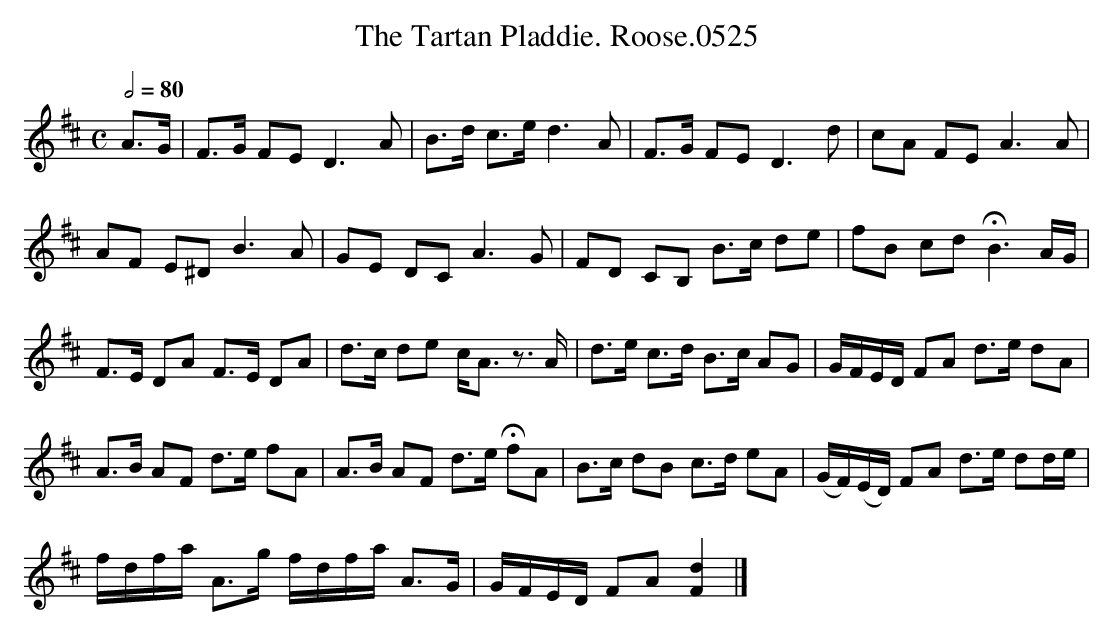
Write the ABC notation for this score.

X:1
T:Tartan Pladdie. Roose.0525, The
M:C
L:1/8
Q:1/2=80
K:D
A>G|F>G FED3A |B>d c>ed3A |F>G FED3d |cA FE A3A |
AF E^D B3A|GE DC A3G |FD CB, B>c de |fB cd !fermata!B3A/G/ |
F>E DA F>E DA |d>c de c<Az3/ A/ |d>e c>d B>c AG |G/F/E/D/ FA d>e dA |
A>B AF d>e fA |A>B AF d>e !fermata!fA |B>c dB c>d eA |(G/F/)(E/D/) FA d>e dd/e/|
f/d/f/a/ A>g f/d/f/a/ A>G |G/F/E/D/ FA [F2d2]|]
